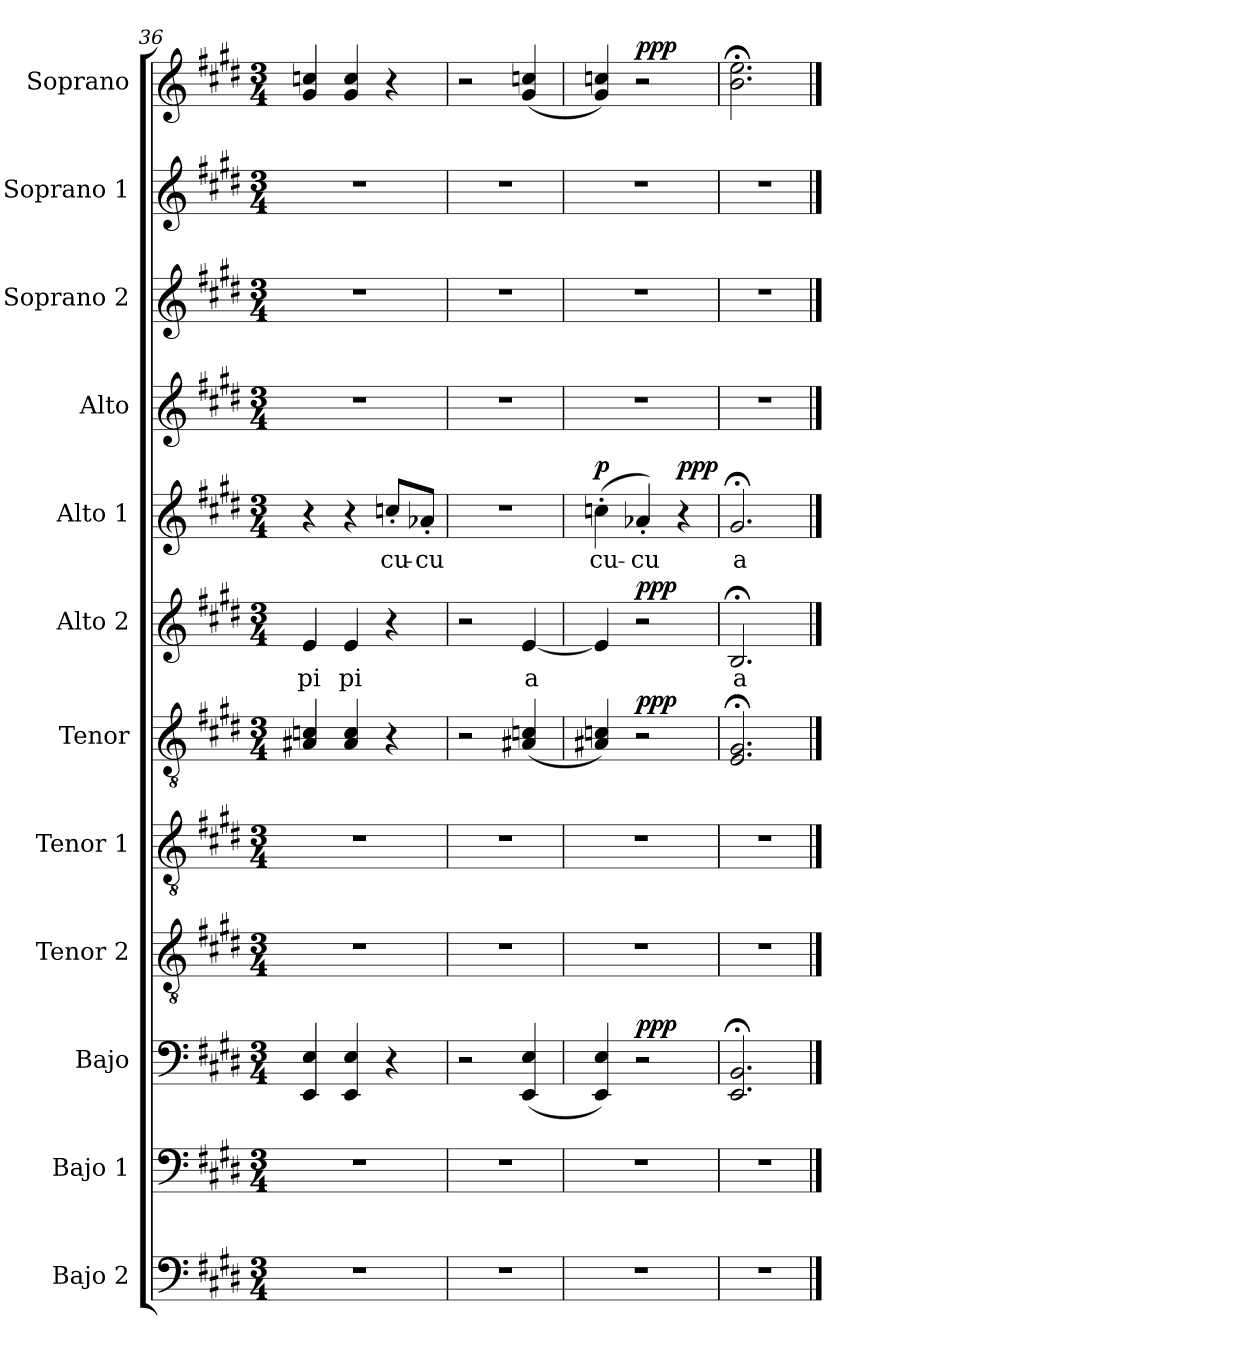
**kern	**kern	**kern	**dynam	**kern	**kern	**kern	**dynam	**kern	**text	**dynam	**kern	**text	**dynam	**kern	**kern	**kern	**kern	**dynam
*part12	*part11	*part10	*part10	*part9	*part8	*part7	*part7	*part6	*part6	*part6	*part5	*part5	*part5	*part4	*part3	*part2	*part1	*part1
*staff12	*staff11	*staff10	*staff10	*staff9	*staff8	*staff7	*staff7	*staff6	*staff6	*staff6	*staff5	*staff5	*staff5	*staff4	*staff3	*staff2	*staff1	*staff1
*I"Bajo 2	*I"Bajo 1	*I"Bajo	*	*I"Tenor 2	*I"Tenor 1	*I"Tenor	*	*I"Alto 2	*	*	*I"Alto 1	*	*	*I"Alto	*I"Soprano 2	*I"Soprano 1	*I"Soprano	*
*I'B2.	*I'B1.	*I'B.	*	*I'T2.	*I'T1.	*I'T.	*	*I'A2.	*	*	*I'A1.	*	*	*I'A.	*I'S2.	*I'S1.	*I'S.	*
*clefF4	*clefF4	*clefF4	*	*clefGv2	*clefGv2	*clefGv2	*	*clefG2	*	*	*clefG2	*	*	*clefG2	*clefG2	*clefG2	*clefG2	*
*k[f#c#g#d#]	*k[f#c#g#d#]	*k[f#c#g#d#]	*	*k[f#c#g#d#]	*k[f#c#g#d#]	*k[f#c#g#d#]	*	*k[f#c#g#d#]	*	*	*k[f#c#g#d#]	*	*	*k[f#c#g#d#]	*k[f#c#g#d#]	*k[f#c#g#d#]	*k[f#c#g#d#]	*
*M3/4	*M3/4	*M3/4	*	*M3/4	*M3/4	*M3/4	*	*M3/4	*	*	*M3/4	*	*	*M3/4	*M3/4	*M3/4	*M3/4	*
=36	=36	=36	=36	=36	=36	=36	=36	=36	=36	=36	=36	=36	=36	=36	=36	=36	=36	=36
!	!	!	!	!	!	!	!	!	!LO:LY:b	!	!	!	!	!	!	!	!	!
2.r	2.r	4EE/ 4E/	.	2.r	2.r	4A#X/ 4cn/	.	4e/	pi	.	4r	.	.	2.r	2.r	2.r	4g#/ 4ccn/	.
!	!	!	!	!	!	!	!	!	!LO:LY:b	!	!	!	!	!	!	!	!	!
.	.	4EE/ 4E/	.	.	.	4A#/ 4c/	.	4e/	pi	.	4r	.	.	.	.	.	4g#/ 4cc/	.
!	!	!	!	!	!	!	!	!	!	!	!	!LO:LY:b	!	!	!	!	!	!
.	.	4r	.	.	.	4r	.	4r	.	.	8ccn'/L	cu-	.	.	.	.	4r	.
!	!	!	!	!	!	!	!	!	!	!	!	!LO:LY:b	!	!	!	!	!	!
.	.	.	.	.	.	.	.	.	.	.	8a-X'/J	-cu	.	.	.	.	.	.
=37	=37	=37	=37	=37	=37	=37	=37	=37	=37	=37	=37	=37	=37	=37	=37	=37	=37	=37
2.r	2.r	2r	.	2.r	2.r	2r	.	2r	.	.	2.r	.	.	2.r	2.r	2.r	2r	.
!	!	!	!	!	!	!	!	!	!LO:LY:b	!	!	!	!	!	!	!	!	!
.	.	(<4EE/ 4E/	.	.	.	(<4A#X/ 4cn/	.	[4e/	a	.	.	.	.	.	.	.	(<4g#/ 4ccn/	.
=38	=38	=38	=38	=38	=38	=38	=38	=38	=38	=38	=38	=38	=38	=38	=38	=38	=38	=38
!	!	!	!	!	!	!	!	!	!	!	!	!LO:LY:b	!LO:DY:a	!	!	!	!	!
2.r	2.r	4EE/ 4E/)	.	2.r	2.r	4A#X/ 4cn/)	.	4e/]	.	.	(>4ccn'\	cu-	p	2.r	2.r	2.r	4g#/ 4ccn/)	.
!	!	!	!LO:DY:a	!	!	!	!LO:DY:a	!	!	!LO:DY:a	!	!LO:LY:b	!	!	!	!	!	!LO:DY:a
.	.	2r	ppp	.	.	2r	ppp	2r	.	ppp	4a-X'/)	-cu	.	.	.	.	2r	ppp
!	!	!	!	!	!	!	!	!	!	!	!	!	!LO:DY:a	!	!	!	!	!
.	.	.	.	.	.	.	.	.	.	.	4r	.	ppp	.	.	.	.	.
=39	=39	=39	=39	=39	=39	=39	=39	=39	=39	=39	=39	=39	=39	=39	=39	=39	=39	=39
!	!	!	!	!	!	!	!	!	!LO:LY:b	!	!	!LO:LY:b	!	!	!	!	!	!
2.r	2.r	2.EE/;< 2.BB/;<	.	2.r	2.r	2.E/;< 2.G#/;<	.	2.B;</	a	.	2.g#;</	a	.	2.r	2.r	2.r	2.b\;< 2.ee\;<	.
==	==	==	==	==	==	==	==	==	==	==	==	==	==	==	==	==	==	==
*-	*-	*-	*-	*-	*-	*-	*-	*-	*-	*-	*-	*-	*-	*-	*-	*-	*-	*-
